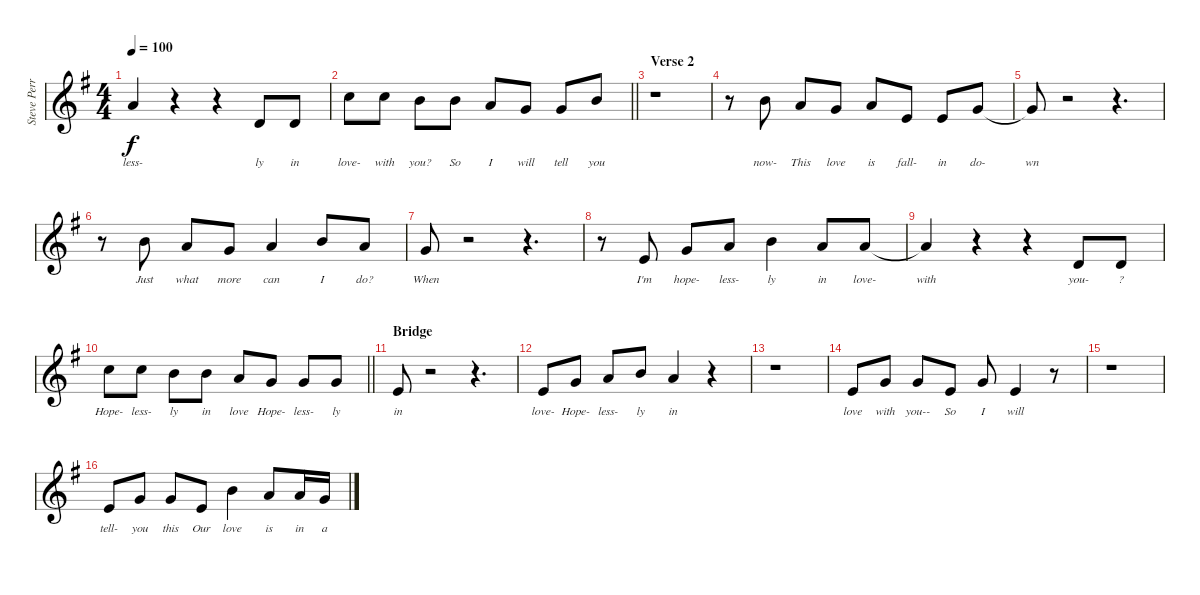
\track ("Steve Perry" "Steve Perr") {instrument lead2sawtooth}
\staff {score}
\tuning (E4 B3 G3 D3 A2 E2) {hide}
\ts (4 4)
\tempo 100
\clef g2
\ks g
5.1{t}.4{lyrics (0 "less-") lyrics (1 "") lyrics (2 "") lyrics (3 "") lyrics (4 "") dy f} r.4 r.4 3.2.8{lyrics (0 "ly") lyrics (1 "") lyrics (2 "") lyrics (3 "") lyrics (4 "")} 3.2.8{lyrics (0 "in") lyrics (1 "") lyrics (2 "") lyrics (3 "") lyrics (4 "")} |
\barLineRight lightlight
8.1.8{lyrics (0 "love-") lyrics (1 "") lyrics (2 "") lyrics (3 "") lyrics (4 "")} 8.1.8{lyrics (0 "with") lyrics (1 "") lyrics (2 "") lyrics (3 "") lyrics (4 "")} 7.1.8{lyrics (0 "you?") lyrics (1 "") lyrics (2 "") lyrics (3 "") lyrics (4 "")} 7.1.8{lyrics (0 "So") lyrics (1 "") lyrics (2 "") lyrics (3 "") lyrics (4 "")} 5.1.8{lyrics (0 "I") lyrics (1 "") lyrics (2 "") lyrics (3 "") lyrics (4 "")} 3.1.8{lyrics (0 "will") lyrics (1 "") lyrics (2 "") lyrics (3 "") lyrics (4 "")} 3.1.8{lyrics (0 "tell") lyrics (1 "") lyrics (2 "") lyrics (3 "") lyrics (4 "")} 7.1.8{lyrics (0 "you") lyrics (1 "") lyrics (2 "") lyrics (3 "") lyrics (4 "")} |
\section ("" "Verse 2")
r.1 |
r.8 12.2.8{lyrics (0 "now-") lyrics (1 "") lyrics (2 "") lyrics (3 "") lyrics (4 "")} 14.3.8{lyrics (0 "This") lyrics (1 "") lyrics (2 "") lyrics (3 "") lyrics (4 "")} 12.3.8{lyrics (0 "love") lyrics (1 "") lyrics (2 "") lyrics (3 "") lyrics (4 "")} 14.3.8{lyrics (0 "is") lyrics (1 "") lyrics (2 "") lyrics (3 "") lyrics (4 "")} 14.4.8{lyrics (0 "fall-") lyrics (1 "") lyrics (2 "") lyrics (3 "") lyrics (4 "")} 14.4.8{lyrics (0 "in") lyrics (1 "") lyrics (2 "") lyrics (3 "") lyrics (4 "")} 12.3.8{lyrics (0 "do-") lyrics (1 "") lyrics (2 "") lyrics (3 "") lyrics (4 "")} |
12.3{t}.8{lyrics (0 "wn") lyrics (1 "") lyrics (2 "") lyrics (3 "") lyrics (4 "")} r.2 r.4{d} |
r.8 12.2.8{lyrics (0 "Just") lyrics (1 "") lyrics (2 "") lyrics (3 "") lyrics (4 "")} 14.3.8{lyrics (0 "what") lyrics (1 "") lyrics (2 "") lyrics (3 "") lyrics (4 "")} 12.3.8{lyrics (0 "more") lyrics (1 "") lyrics (2 "") lyrics (3 "") lyrics (4 "")} 14.3.4{lyrics (0 "can") lyrics (1 "") lyrics (2 "") lyrics (3 "") lyrics (4 "")} 16.3.8{lyrics (0 "I") lyrics (1 "") lyrics (2 "") lyrics (3 "") lyrics (4 "")} 14.3.8{lyrics (0 "do?") lyrics (1 "") lyrics (2 "") lyrics (3 "") lyrics (4 "")} |
12.3.8{lyrics (0 "When") lyrics (1 "") lyrics (2 "") lyrics (3 "") lyrics (4 "")} r.2 r.4{d} |
r.8 0.1.8{lyrics (0 "I'm") lyrics (1 "") lyrics (2 "") lyrics (3 "") lyrics (4 "")} 3.1.8{lyrics (0 "hope-") lyrics (1 "") lyrics (2 "") lyrics (3 "") lyrics (4 "")} 5.1.8{lyrics (0 "less-") lyrics (1 "") lyrics (2 "") lyrics (3 "") lyrics (4 "")} 7.1.4{lyrics (0 "ly") lyrics (1 "") lyrics (2 "") lyrics (3 "") lyrics (4 "")} 5.1.8{lyrics (0 "in") lyrics (1 "") lyrics (2 "") lyrics (3 "") lyrics (4 "")} 5.1.8{lyrics (0 "love-") lyrics (1 "") lyrics (2 "") lyrics (3 "") lyrics (4 "")} |
5.1{t}.4{lyrics (0 "with") lyrics (1 "") lyrics (2 "") lyrics (3 "") lyrics (4 "")} r.4 r.4 3.2.8{lyrics (0 "you-") lyrics (1 "") lyrics (2 "") lyrics (3 "") lyrics (4 "")} 3.2.8{lyrics (0 "?") lyrics (1 "") lyrics (2 "") lyrics (3 "") lyrics (4 "")} |
\barLineRight lightlight
8.1.8{lyrics (0 "Hope-") lyrics (1 "") lyrics (2 "") lyrics (3 "") lyrics (4 "")} 8.1.8{lyrics (0 "less-") lyrics (1 "") lyrics (2 "") lyrics (3 "") lyrics (4 "")} 7.1.8{lyrics (0 "ly") lyrics (1 "") lyrics (2 "") lyrics (3 "") lyrics (4 "")} 7.1.8{lyrics (0 "in") lyrics (1 "") lyrics (2 "") lyrics (3 "") lyrics (4 "")} 5.1.8{lyrics (0 "love") lyrics (1 "") lyrics (2 "") lyrics (3 "") lyrics (4 "")} 3.1.8{lyrics (0 "Hope-") lyrics (1 "") lyrics (2 "") lyrics (3 "") lyrics (4 "")} 3.1.8{lyrics (0 "less-") lyrics (1 "") lyrics (2 "") lyrics (3 "") lyrics (4 "")} 3.1.8{lyrics (0 "ly") lyrics (1 "") lyrics (2 "") lyrics (3 "") lyrics (4 "")} |
\section ("" "Bridge")
0.1.8{lyrics (0 "in") lyrics (1 "") lyrics (2 "") lyrics (3 "") lyrics (4 "")} r.2 r.4{d} |
0.1.8{lyrics (0 "love-") lyrics (1 "") lyrics (2 "") lyrics (3 "") lyrics (4 "")} 3.1.8{lyrics (0 "Hope-") lyrics (1 "") lyrics (2 "") lyrics (3 "") lyrics (4 "")} 5.1.8{lyrics (0 "less-") lyrics (1 "") lyrics (2 "") lyrics (3 "") lyrics (4 "")} 7.1.8{lyrics (0 "ly") lyrics (1 "") lyrics (2 "") lyrics (3 "") lyrics (4 "")} 5.1.4{lyrics (0 "in") lyrics (1 "") lyrics (2 "") lyrics (3 "") lyrics (4 "")} r.4 |
r.1 |
0.1.8{lyrics (0 "love") lyrics (1 "") lyrics (2 "") lyrics (3 "") lyrics (4 "")} 3.1.8{lyrics (0 "with") lyrics (1 "") lyrics (2 "") lyrics (3 "") lyrics (4 "")} 3.1.8{lyrics (0 "you--") lyrics (1 "") lyrics (2 "") lyrics (3 "") lyrics (4 "")} 0.1.8{lyrics (0 "So") lyrics (1 "") lyrics (2 "") lyrics (3 "") lyrics (4 "")} 3.1.8{lyrics (0 "I") lyrics (1 "") lyrics (2 "") lyrics (3 "") lyrics (4 "")} 0.1.4{lyrics (0 "will") lyrics (1 "") lyrics (2 "") lyrics (3 "") lyrics (4 "")} r.8 |
r.1 |
0.1.8{lyrics (0 "tell-") lyrics (1 "") lyrics (2 "") lyrics (3 "") lyrics (4 "")} 3.1.8{lyrics (0 "you") lyrics (1 "") lyrics (2 "") lyrics (3 "") lyrics (4 "")} 3.1.8{lyrics (0 "this") lyrics (1 "") lyrics (2 "") lyrics (3 "") lyrics (4 "")} 0.1.8{lyrics (0 "Our") lyrics (1 "") lyrics (2 "") lyrics (3 "") lyrics (4 "")} 7.1.4{lyrics (0 "love") lyrics (1 "") lyrics (2 "") lyrics (3 "") lyrics (4 "")} 5.1.8{lyrics (0 "is") lyrics (1 "") lyrics (2 "") lyrics (3 "") lyrics (4 "")} 5.1.16{lyrics (0 "in") lyrics (1 "") lyrics (2 "") lyrics (3 "") lyrics (4 "")} 3.1.16{lyrics (0 "a") lyrics (1 "") lyrics (2 "") lyrics (3 "") lyrics (4 "")}
